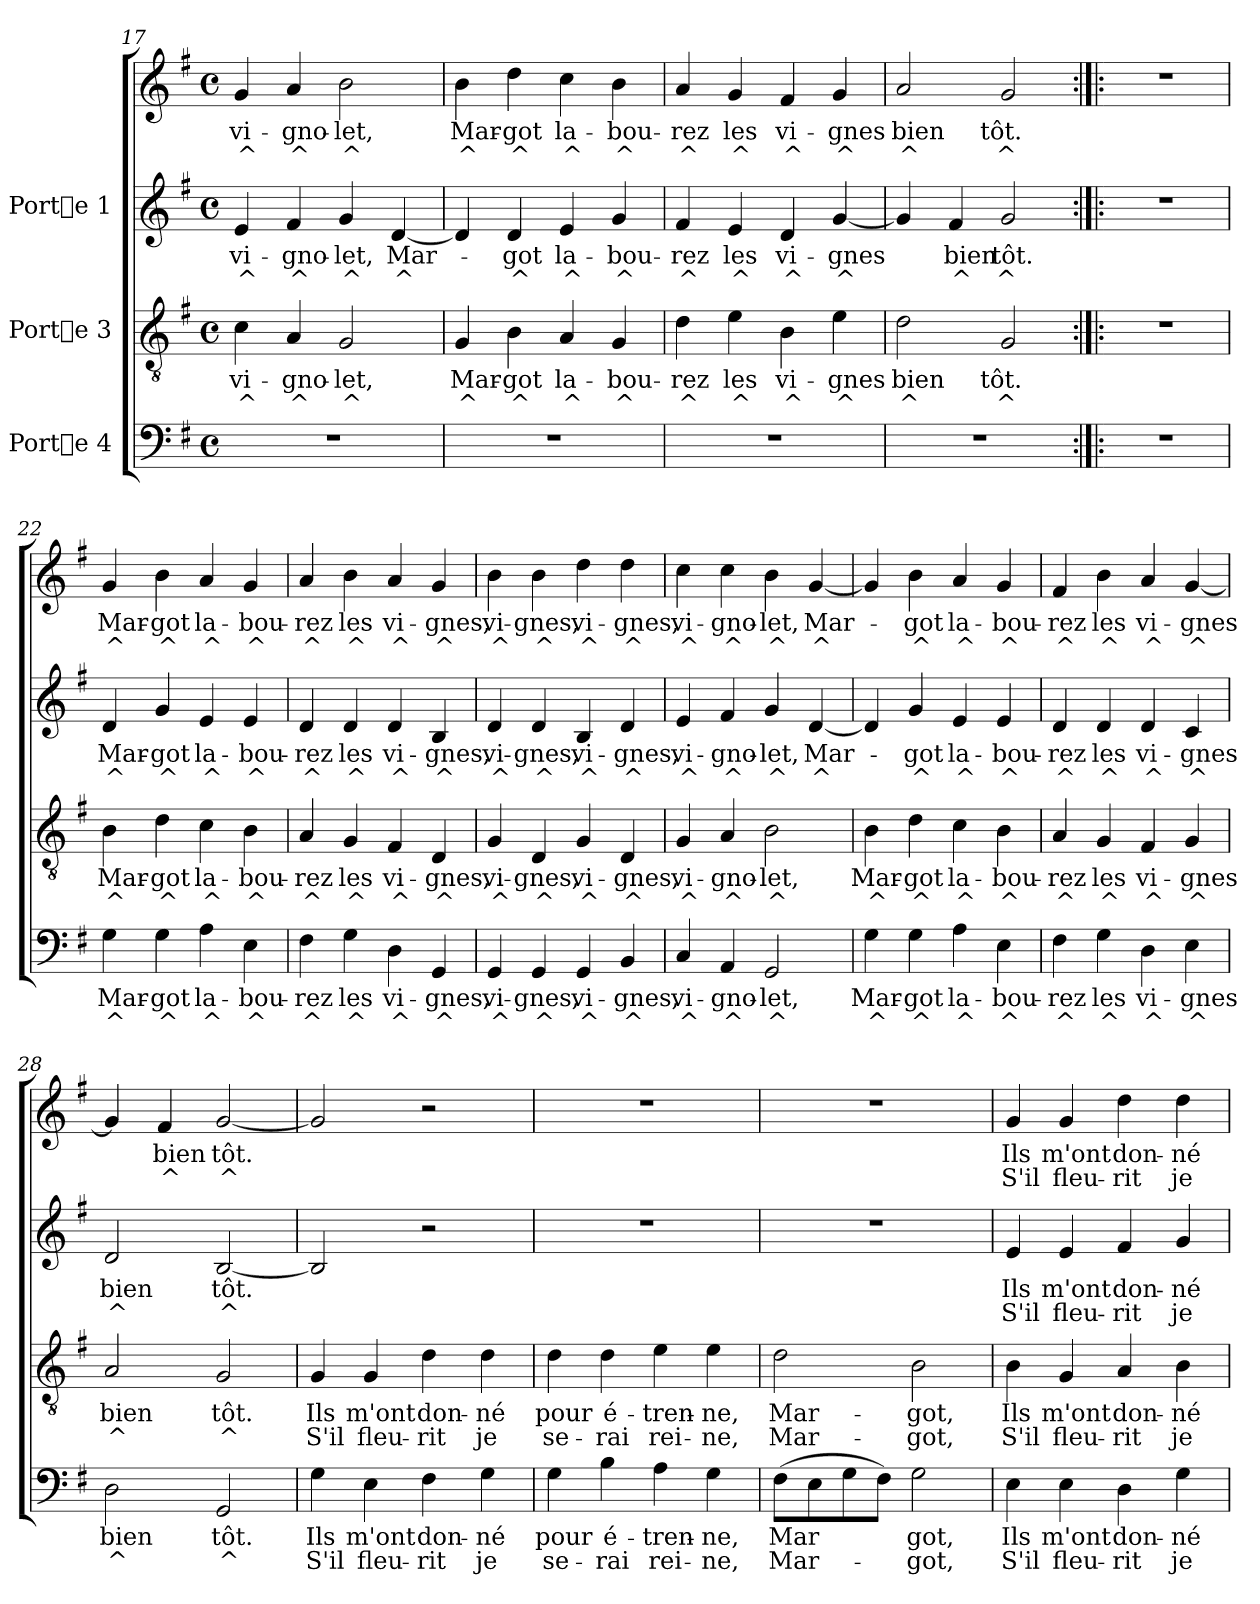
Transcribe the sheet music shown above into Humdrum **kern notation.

**kern	**text	**text	**kern	**text	**text	**kern	**text	**text	**kern	**text	**text
*part3	*part3	*part3	*part2	*part2	*part2	*part1	*part1	*part1	*part1	*part1	*part1
*staff4	*staff4	*staff4	*staff3	*staff3	*staff3	*staff2	*staff2	*staff2	*staff1	*staff1	*staff1
*I"Porte 4	*	*	*I"Porte 3	*	*	*I"Porte 1	*	*	*	*	*
*clefF4	*	*	*clefGv2	*	*	*clefG2	*	*	*clefG2	*	*
*k[f#]	*	*	*k[f#]	*	*	*k[f#]	*	*	*k[f#]	*	*
*G:	*	*	*G:	*	*	*G:	*	*	*G:	*	*
*M4/4	*	*	*M4/4	*	*	*M4/4	*	*	*M4/4	*	*
*met(c)	*	*	*met(c)	*	*	*met(c)	*	*	*met(c)	*	*
=17	=17	=17	=17	=17	=17	=17	=17	=17	=17	=17	=17
!	!	!	!	!LO:LY:b	!LO:LY:b	!	!LO:LY:b	!LO:LY:b	!	!LO:LY:b	!LO:LY:b
1r	.	.	4c\	vi-	-^	4e/	vi-	-^	4g/	vi-	-^
!	!	!	!	!LO:LY:b	!LO:LY:b	!	!LO:LY:b	!LO:LY:b	!	!LO:LY:b	!LO:LY:b
.	.	.	4A/	gno-	-^	4f#/	gno-	-^	4a/	gno-	-^
!	!	!	!	!LO:LY:b	!LO:LY:b	!	!LO:LY:b	!LO:LY:b	!	!LO:LY:b	!LO:LY:b
.	.	.	2G/	let,	^	4g/	let,	^	2b\	let,	^
!	!	!	!	!	!	!	!LO:LY:b	!LO:LY:b	!	!	!
.	.	.	.	.	.	[<4d/	Mar-	-^	.	.	.
=18	=18	=18	=18	=18	=18	=18	=18	=18	=18	=18	=18
!	!	!	!	!LO:LY:b	!LO:LY:b	!	!LO:LY:b	!LO:LY:b	!	!LO:LY:b	!LO:LY:b
1r	.	.	4G/	Mar-	-^	4d/]	.	.	4b\	Mar-	-^
!	!	!	!	!LO:LY:b	!LO:LY:b	!	!LO:LY:b	!LO:LY:b	!	!LO:LY:b	!LO:LY:b
.	.	.	4B\	got	^	4d/	got	^	4dd\	got	^
!	!	!	!	!LO:LY:b	!LO:LY:b	!	!LO:LY:b	!LO:LY:b	!	!LO:LY:b	!LO:LY:b
.	.	.	4A/	la-	-^	4e/	la-	-^	4cc\	la-	-^
!	!	!	!	!LO:LY:b	!LO:LY:b	!	!LO:LY:b	!LO:LY:b	!	!LO:LY:b	!LO:LY:b
.	.	.	4G/	bou-	-^	4g/	bou-	-^	4b\	bou-	-^
=19	=19	=19	=19	=19	=19	=19	=19	=19	=19	=19	=19
!	!	!	!	!LO:LY:b	!LO:LY:b	!	!LO:LY:b	!LO:LY:b	!	!LO:LY:b	!LO:LY:b
1r	.	.	4d\	rez	^	4f#/	rez	^	4a/	rez	^
!	!	!	!	!LO:LY:b	!LO:LY:b	!	!LO:LY:b	!LO:LY:b	!	!LO:LY:b	!LO:LY:b
.	.	.	4e\	les	^	4e/	les	^	4g/	les	^
!	!	!	!	!LO:LY:b	!LO:LY:b	!	!LO:LY:b	!LO:LY:b	!	!LO:LY:b	!LO:LY:b
.	.	.	4B\	vi-	-^	4d/	vi-	-^	4f#/	vi-	-^
!	!	!	!	!LO:LY:b	!LO:LY:b	!	!LO:LY:b	!LO:LY:b	!	!LO:LY:b	!LO:LY:b
.	.	.	4e\	gnes	^	[<4g/	gnes	^	4g/	gnes	^
!!LO:LB:g=z
=20	=20	=20	=20	=20	=20	=20	=20	=20	=20	=20	=20
!	!	!	!	!LO:LY:b	!LO:LY:b	!	!LO:LY:b	!LO:LY:b	!	!LO:LY:b	!LO:LY:b
1r	.	.	2d\	bien	^	4g/]	.	.	2a/	bien	^
!	!	!	!	!	!	!	!LO:LY:b	!LO:LY:b	!	!	!
.	.	.	.	.	.	4f#/	bien	^	.	.	.
!	!	!	!	!LO:LY:b	!LO:LY:b	!	!LO:LY:b	!LO:LY:b	!	!LO:LY:b	!LO:LY:b
.	.	.	2G/	tôt.	^	2g/	tôt.	^	2g/	tôt.	^
=21:|!|:	=21:|!|:	=21:|!|:	=21:|!|:	=21:|!|:	=21:|!|:	=21:|!|:	=21:|!|:	=21:|!|:	=21:|!|:	=21:|!|:	=21:|!|:
1r	.	.	1r	.	.	1r	.	.	1r	.	.
=22	=22	=22	=22	=22	=22	=22	=22	=22	=22	=22	=22
!	!LO:LY:b	!LO:LY:b	!	!LO:LY:b	!LO:LY:b	!	!LO:LY:b	!LO:LY:b	!	!LO:LY:b	!LO:LY:b
4G\	Mar-	-^	4B\	Mar-	-^	4d/	Mar-	-^	4g/	Mar-	-^
!	!LO:LY:b	!LO:LY:b	!	!LO:LY:b	!LO:LY:b	!	!LO:LY:b	!LO:LY:b	!	!LO:LY:b	!LO:LY:b
4G\	got	^	4d\	got	^	4g/	got	^	4b\	got	^
!	!LO:LY:b	!LO:LY:b	!	!LO:LY:b	!LO:LY:b	!	!LO:LY:b	!LO:LY:b	!	!LO:LY:b	!LO:LY:b
4A\	la-	-^	4c\	la-	-^	4e/	la-	-^	4a/	la-	-^
!	!LO:LY:b	!LO:LY:b	!	!LO:LY:b	!LO:LY:b	!	!LO:LY:b	!LO:LY:b	!	!LO:LY:b	!LO:LY:b
4E\	bou-	-^	4B\	bou-	-^	4e/	bou-	-^	4g/	bou-	-^
=23	=23	=23	=23	=23	=23	=23	=23	=23	=23	=23	=23
!	!LO:LY:b	!LO:LY:b	!	!LO:LY:b	!LO:LY:b	!	!LO:LY:b	!LO:LY:b	!	!LO:LY:b	!LO:LY:b
4F#\	rez	^	4A/	rez	^	4d/	rez	^	4a/	rez	^
!	!LO:LY:b	!LO:LY:b	!	!LO:LY:b	!LO:LY:b	!	!LO:LY:b	!LO:LY:b	!	!LO:LY:b	!LO:LY:b
4G\	les	^	4G/	les	^	4d/	les	^	4b\	les	^
!	!LO:LY:b	!LO:LY:b	!	!LO:LY:b	!LO:LY:b	!	!LO:LY:b	!LO:LY:b	!	!LO:LY:b	!LO:LY:b
4D\	vi-	-^	4F#/	vi-	-^	4d/	vi-	-^	4a/	vi-	-^
!	!LO:LY:b	!LO:LY:b	!	!LO:LY:b	!LO:LY:b	!	!LO:LY:b	!LO:LY:b	!	!LO:LY:b	!LO:LY:b
4GG/	gnes,	^	4D/	gnes,	^	4B/	gnes,	^	4g/	gnes,	^
=24	=24	=24	=24	=24	=24	=24	=24	=24	=24	=24	=24
!	!LO:LY:b	!LO:LY:b	!	!LO:LY:b	!LO:LY:b	!	!LO:LY:b	!LO:LY:b	!	!LO:LY:b	!LO:LY:b
4GG/	vi-	-^	4G/	vi-	-^	4d/	vi-	-^	4b\	vi-	-^
!	!LO:LY:b	!LO:LY:b	!	!LO:LY:b	!LO:LY:b	!	!LO:LY:b	!LO:LY:b	!	!LO:LY:b	!LO:LY:b
4GG/	gnes,	^	4D/	gnes,	^	4d/	gnes,	^	4b\	gnes,	^
!	!LO:LY:b	!LO:LY:b	!	!LO:LY:b	!LO:LY:b	!	!LO:LY:b	!LO:LY:b	!	!LO:LY:b	!LO:LY:b
4GG/	vi-	-^	4G/	vi-	-^	4B/	vi-	-^	4dd\	vi-	-^
!	!LO:LY:b	!LO:LY:b	!	!LO:LY:b	!LO:LY:b	!	!LO:LY:b	!LO:LY:b	!	!LO:LY:b	!LO:LY:b
4BB/	gnes,	^	4D/	gnes,	^	4d/	gnes,	^	4dd\	gnes,	^
!!LO:LB:g=z
=25	=25	=25	=25	=25	=25	=25	=25	=25	=25	=25	=25
!	!LO:LY:b	!LO:LY:b	!	!LO:LY:b	!LO:LY:b	!	!LO:LY:b	!LO:LY:b	!	!LO:LY:b	!LO:LY:b
4C/	vi-	-^	4G/	vi-	-^	4e/	vi-	-^	4cc\	vi-	-^
!	!LO:LY:b	!LO:LY:b	!	!LO:LY:b	!LO:LY:b	!	!LO:LY:b	!LO:LY:b	!	!LO:LY:b	!LO:LY:b
4AA/	gno-	-^	4A/	gno-	-^	4f#/	gno-	-^	4cc\	gno-	-^
!	!LO:LY:b	!LO:LY:b	!	!LO:LY:b	!LO:LY:b	!	!LO:LY:b	!LO:LY:b	!	!LO:LY:b	!LO:LY:b
2GG/	let,	^	2B\	let,	^	4g/	let,	^	4b\	let,	^
!	!	!	!	!	!	!	!LO:LY:b	!LO:LY:b	!	!LO:LY:b	!LO:LY:b
.	.	.	.	.	.	[<4d/	Mar-	-^	[<4g/	Mar-	-^
=26	=26	=26	=26	=26	=26	=26	=26	=26	=26	=26	=26
!	!LO:LY:b	!LO:LY:b	!	!LO:LY:b	!LO:LY:b	!	!LO:LY:b	!LO:LY:b	!	!LO:LY:b	!LO:LY:b
4G\	Mar-	-^	4B\	Mar-	-^	4d/]	.	.	4g/]	.	.
!	!LO:LY:b	!LO:LY:b	!	!LO:LY:b	!LO:LY:b	!	!LO:LY:b	!LO:LY:b	!	!LO:LY:b	!LO:LY:b
4G\	got	^	4d\	got	^	4g/	got	^	4b\	got	^
!	!LO:LY:b	!LO:LY:b	!	!LO:LY:b	!LO:LY:b	!	!LO:LY:b	!LO:LY:b	!	!LO:LY:b	!LO:LY:b
4A\	la-	-^	4c\	la-	-^	4e/	la-	-^	4a/	la-	-^
!	!LO:LY:b	!LO:LY:b	!	!LO:LY:b	!LO:LY:b	!	!LO:LY:b	!LO:LY:b	!	!LO:LY:b	!LO:LY:b
4E\	bou-	-^	4B\	bou-	-^	4e/	bou-	-^	4g/	bou-	-^
=27	=27	=27	=27	=27	=27	=27	=27	=27	=27	=27	=27
!	!LO:LY:b	!LO:LY:b	!	!LO:LY:b	!LO:LY:b	!	!LO:LY:b	!LO:LY:b	!	!LO:LY:b	!LO:LY:b
4F#\	rez	^	4A/	rez	^	4d/	rez	^	4f#/	rez	^
!	!LO:LY:b	!LO:LY:b	!	!LO:LY:b	!LO:LY:b	!	!LO:LY:b	!LO:LY:b	!	!LO:LY:b	!LO:LY:b
4G\	les	^	4G/	les	^	4d/	les	^	4b\	les	^
!	!LO:LY:b	!LO:LY:b	!	!LO:LY:b	!LO:LY:b	!	!LO:LY:b	!LO:LY:b	!	!LO:LY:b	!LO:LY:b
4D\	vi-	-^	4F#/	vi-	-^	4d/	vi-	-^	4a/	vi-	-^
!	!LO:LY:b	!LO:LY:b	!	!LO:LY:b	!LO:LY:b	!	!LO:LY:b	!LO:LY:b	!	!LO:LY:b	!LO:LY:b
4E\	gnes	^	4G/	gnes	^	4c/	gnes	^	[<4g/	gnes	^
=28	=28	=28	=28	=28	=28	=28	=28	=28	=28	=28	=28
!	!LO:LY:b	!LO:LY:b	!	!LO:LY:b	!LO:LY:b	!	!LO:LY:b	!LO:LY:b	!	!LO:LY:b	!LO:LY:b
2D\	bien	^	2A/	bien	^	2d/	bien	^	4g/]	.	.
!	!	!	!	!	!	!	!	!	!	!LO:LY:b	!LO:LY:b
.	.	.	.	.	.	.	.	.	4f#/	bien	^
!	!LO:LY:b	!LO:LY:b	!	!LO:LY:b	!LO:LY:b	!	!LO:LY:b	!LO:LY:b	!	!LO:LY:b	!LO:LY:b
2GG/	tôt.	^	2G/	tôt.	^	[<2B/	tôt.	^	[<2g/	tôt.	^
=29	=29	=29	=29	=29	=29	=29	=29	=29	=29	=29	=29
!	!LO:LY:b	!LO:LY:b	!	!LO:LY:b	!LO:LY:b	!	!	!	!	!	!
4G\	Ils	S'il	4G/	Ils	S'il	2B/]	.	.	2g/]	.	.
!	!LO:LY:b	!LO:LY:b	!	!LO:LY:b	!LO:LY:b	!	!	!	!	!	!
4E\	m'ont	fleu-	4G/	m'ont	fleu-	.	.	.	.	.	.
!	!LO:LY:b	!LO:LY:b	!	!LO:LY:b	!LO:LY:b	!	!	!	!	!	!
4F#\	-don-	-rit	4d\	-don-	-rit	2r	.	.	2r	.	.
!	!LO:LY:b	!LO:LY:b	!	!LO:LY:b	!LO:LY:b	!	!	!	!	!	!
4G\	né	je	4d\	né	je	.	.	.	.	.	.
!!LO:LB:g=z
=30	=30	=30	=30	=30	=30	=30	=30	=30	=30	=30	=30
!	!LO:LY:b	!LO:LY:b	!	!LO:LY:b	!LO:LY:b	!	!	!	!	!	!
4G\	pour	se-	4d\	pour	se-	1r	.	.	1r	.	.
!	!LO:LY:b	!LO:LY:b	!	!LO:LY:b	!LO:LY:b	!	!	!	!	!	!
4B\	-é-	-rai	4d\	-é-	-rai	.	.	.	.	.	.
!	!LO:LY:b	!LO:LY:b	!	!LO:LY:b	!LO:LY:b	!	!	!	!	!	!
4A\	tren-	-rei-	4e\	tren-	-rei-	.	.	.	.	.	.
!	!LO:LY:b	!LO:LY:b	!	!LO:LY:b	!LO:LY:b	!	!	!	!	!	!
4G\	-ne,	ne,	4e\	-ne,	ne,	.	.	.	.	.	.
=31	=31	=31	=31	=31	=31	=31	=31	=31	=31	=31	=31
!	!LO:LY:b	!LO:LY:b	!	!LO:LY:b	!LO:LY:b	!	!	!	!	!	!
(>8F#\L	Mar-	-Mar-	2d\	Mar-	-Mar-	1r	.	.	1r	.	.
!	!LO:LY:b	!LO:LY:b	!	!	!	!	!	!	!	!	!
8E\	-	.	.	.	.	.	.	.	.	.	.
!	!LO:LY:b	!LO:LY:b	!	!	!	!	!	!	!	!	!
8G\	.	.	.	.	.	.	.	.	.	.	.
!	!LO:LY:b	!LO:LY:b	!	!	!	!	!	!	!	!	!
8F#\J)	.	.	.	.	.	.	.	.	.	.	.
!	!LO:LY:b	!LO:LY:b	!	!LO:LY:b	!LO:LY:b	!	!	!	!	!	!
2G\	got,	got,	2B\	-got,	got,	.	.	.	.	.	.
=32	=32	=32	=32	=32	=32	=32	=32	=32	=32	=32	=32
!	!LO:LY:b	!LO:LY:b	!	!LO:LY:b	!LO:LY:b	!	!LO:LY:b	!LO:LY:b	!	!LO:LY:b	!LO:LY:b
4E\	Ils	S'il	4B\	Ils	S'il	4e/	Ils	S'il	4g/	Ils	S'il
!	!LO:LY:b	!LO:LY:b	!	!LO:LY:b	!LO:LY:b	!	!LO:LY:b	!LO:LY:b	!	!LO:LY:b	!LO:LY:b
4E\	m'ont	fleu-	4G/	m'ont	fleu-	4e/	m'ont	fleu-	4g/	m'ont	fleu-
!	!LO:LY:b	!LO:LY:b	!	!LO:LY:b	!LO:LY:b	!	!LO:LY:b	!LO:LY:b	!	!LO:LY:b	!LO:LY:b
4D\	-don-	-rit	4A/	-don-	-rit	4f#/	-don-	-rit	4dd\	-don-	-rit
!	!LO:LY:b	!LO:LY:b	!	!LO:LY:b	!LO:LY:b	!	!LO:LY:b	!LO:LY:b	!	!LO:LY:b	!LO:LY:b
4G\	né	je	4B\	né	je	4g/	né	je	4dd\	né	je
=	=	=	=	=	=	=	=	=	=	=	=
*-	*-	*-	*-	*-	*-	*-	*-	*-	*-	*-	*-
